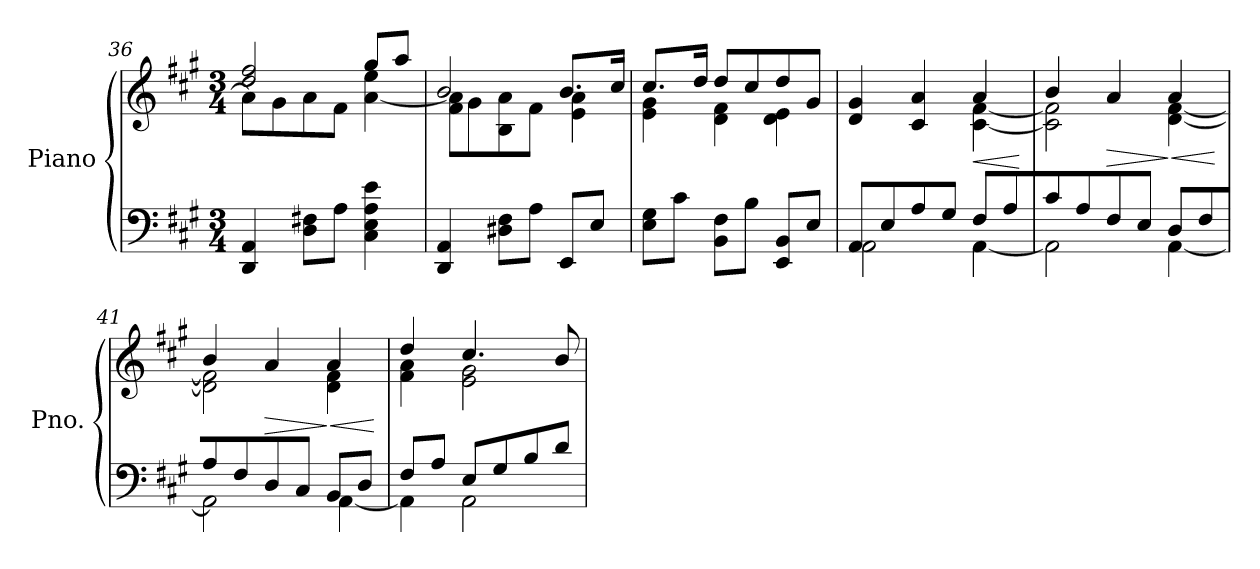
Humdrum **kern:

**kern	**kern	**dynam
*part1	*part1	*part1
*staff2	*staff1	*staff1/2
*I"Piano	*	*
*I'Pno.	*	*
*clefF4	*clefG2	*
*k[f#c#g#]	*k[f#c#g#]	*
*M3/4	*M3/4	*
=36	=36	=36
*	*^	*
4DD/ 4AA/	2dd/ 2ff#/	8a\L]	.
.	.	8g#\	.
8D\ 8F#X\L	.	8a\	.
8A\J	.	8f#\J	.
4C#\ 4E\ 4A\ 4e\	8gg#/L	[4a\ 4ee\	.
.	8aa/J	.	.
!!LO:LB:g=z	!!
=37	=37	=37	=37
4DD/ 4AA/	2b/	8f#\ 8a\]L	.
.	.	8g#\	.
8D#X\ 8F#\L	.	8B\ 8a\	.
8A\J	.	8f#\J	.
8EE/L	8.b/L	4e\ 4a\	.
8E/J	.	.	.
.	16cc#/Jk	.	.
=38	=38	=38	=38
8E\ 8G#\L	8.cc#/L	4e\ 4g#\	.
8c#\J	.	.	.
.	16dd/Jk	.	.
8BB\ 8F#\L	8dd/L	4d\ 4f#\	.
8B\J	8cc#/	.	.
8EE/ 8BB/L	8dd/	4d\ 4e\	.
8E/J	8g#/J	.	.
=39	=39	=39	=39
*^	*	*	*
8AA/L	2AA\	4d/ 4g#/	2ryy	.
8E/	.	.	.	.
8A/	.	4c#/ 4a/	.	.
8G#/J	.	.	.	.
!	!	!	!	!LO:HP:b
8F#/L	[4AA\	4a/	[4c#\ [4f#\	<
8A/	.	.	.	.
*v	*v	*	*	*
*	*v	*v	*
.	.	[
=40	=40	=40
*^	*^	*
8c#/	2AA\]	4b/	2c#\] 2f#\]	.
8A/	.	.	.	.
!	!	!	!	!LO:HP:b
8F#/	.	4a/	.	>
8E/J	.	.	.	.
!	!	!	!	!LO:HP:n=1:b
8D/L	[4AA\	4a/	[4d\ [4f#\	] <
8F#/	.	.	.	.
*v	*v	*	*	*
*	*v	*v	*
.	.	[
=41	=41	=41
*^	*^	*
8A/	2AA\]	4b/	2d\] 2f#\]	.
8F#/	.	.	.	.
!	!	!	!	!LO:HP:b
8D/	.	4a/	.	>
8C#/J	.	.	.	.
!	!	!	!	!LO:HP:n=1:b
8BB/L	[4AA\	4a/	4d\ 4f#\	] <
8D/J	.	.	.	.
*v	*v	*	*	*
*	*v	*v	*
.	.	[
!!LO:LB:g=z
=42	=42	=42
*^	*^	*
8F#/L	4AA\]	4dd/	4f#\ 4a\	.
8A/J	.	.	.	.
8E/L	2AA\	4.cc#/	2e\ 2g#\	.
8G#/	.	.	.	.
8B/	.	.	.	.
8d/J	.	8b/	.	.
*v	*v	*	*	*
*	*v	*v	*
=	=	=
*-	*-	*-
